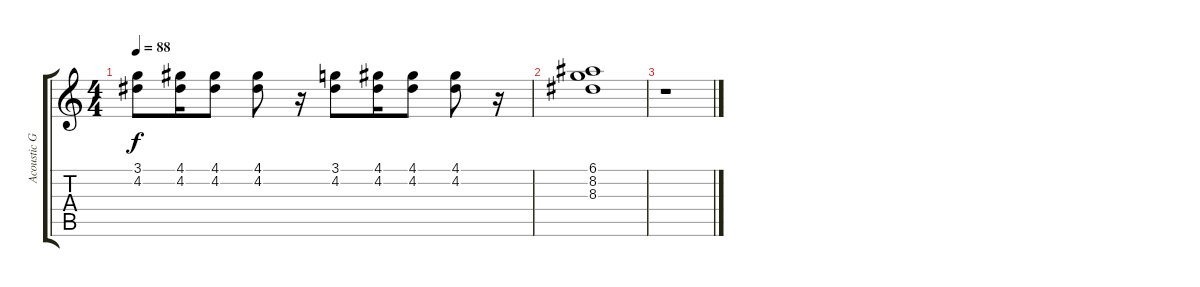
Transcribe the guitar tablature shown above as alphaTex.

\track ("Acoustic Guitar" "Acoustic G") {instrument electricguitarmuted}
\staff {score tabs}
\tuning (E4 B3 G3 D3 A2 E2) {hide}
\ts (4 4)
\tempo 88
\clef g2
\ks c
(3.1 4.2).8{dy f} (4.1 4.2).16 (4.1 4.2).8 (4.1 4.2).8 r.16 (3.1 4.2).8 (4.1 4.2).16 (4.1 4.2).8 (4.1 4.2).8 r.16 |
(6.1 8.2 8.3).1 |
r.1
